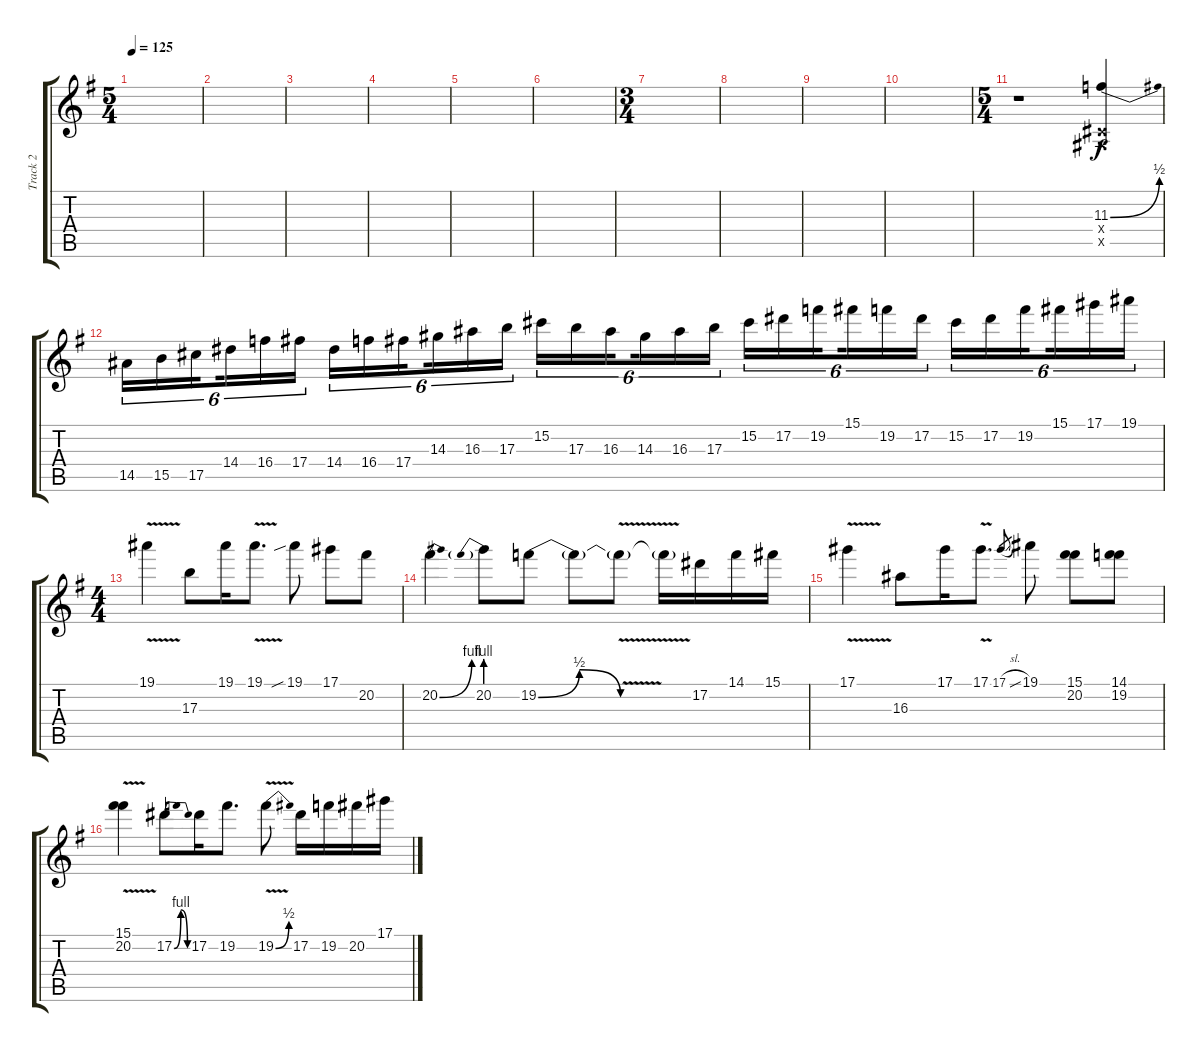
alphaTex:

\track ("Track 2" "Track 2") {instrument electricguitarclean}
\staff {score tabs}
\tuning (Eb4 Bb3 Gb3 Db3 Ab2 Eb2) {hide}
\ts (5 4)
\tempo 125
\clef g2
\ks eminor
|
|
|
|
|
|
\ts (3 4)
|
|
|
|
\ts (5 4)
r.1{volume 13 instrument overdrivenguitar} (11.3{be (bend 0 0 60 2)} 0.4{x} 0.5{x}).4{dy f} |
14.5.16{tu (6 4)} 15.5.16{tu (6 4)} 17.5.16{tu (6 4) beam splitsecondary} 14.4.16{tu (6 4)} 16.4.16{tu (6 4)} 17.4.16{tu (6 4)} 14.4.16{tu (6 4)} 16.4.16{tu (6 4)} 17.4.16{tu (6 4) beam splitsecondary} 14.3.16{tu (6 4)} 16.3.16{tu (6 4)} 17.3.16{tu (6 4)} 15.2.16{tu (6 4)} 17.3.16{tu (6 4)} 16.3.16{tu (6 4) beam splitsecondary} 14.3.16{tu (6 4)} 16.3.16{tu (6 4)} 17.3.16{tu (6 4)} 15.2.16{tu (6 4)} 17.2.16{tu (6 4)} 19.2.16{tu (6 4) beam splitsecondary} 15.1.16{tu (6 4)} 19.2.16{tu (6 4)} 17.2.16{tu (6 4)} 15.2.16{tu (6 4)} 17.2.16{tu (6 4)} 19.2.16{tu (6 4) beam splitsecondary} 15.1.16{tu (6 4)} 17.1.16{tu (6 4)} 19.1.16{tu (6 4)} |
\ts (4 4)
19.1{v}.4 17.3.8 19.1.16 19.1{v}.8{d} 19.1{sib}.8 17.1.8 20.2.8 |
20.2{be (bend 0 0 60 4)}.4 20.2{be (prebend 0 4 60 4)}.8 19.2{be (bendrelease 0 0 10 2 45 2 60 0)}.8 19.2{t}.8 19.2{v t}.8 19.2{t}.16 17.2.16 14.1.16 15.1.16 |
17.1{v}.4 16.3.8 17.1.16 17.1{v}.8{d} 17.1{sl}.8{gr} 19.1.8 (15.1 20.2).8 (14.1 19.2).8 |
(15.1{v} 20.2{v}).4 17.2{be (bendrelease 0 0 15 4 51 4 60 0)}.8 17.2.16 19.2.8{d} 19.2{be (bend 0 0 60 2) v}.8 17.2.16 19.2.16 20.2.16 17.1.16
